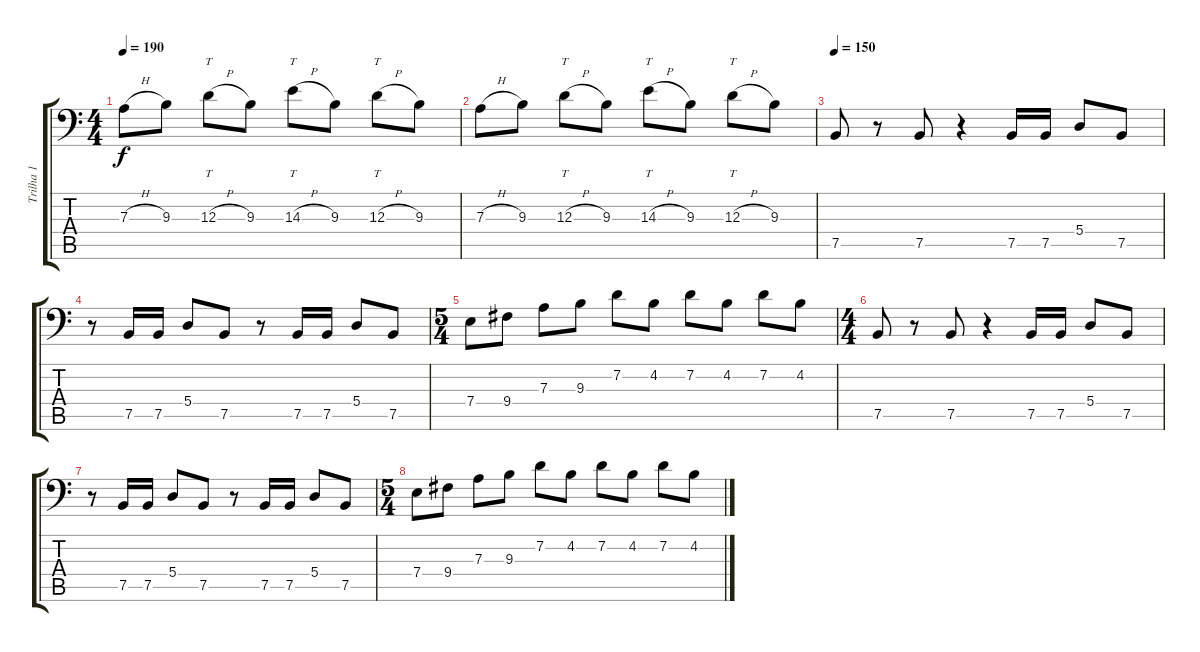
\track ("Trilha 1" "Trilha 1") {instrument electricbassfinger}
\staff {score tabs}
\tuning (C3 G2 D2 A1 E1 B0) {hide}
\ts (4 4)
\tempo 190
\clef f4
\ks c
7.3{h}.8{dy f} 9.3.8 12.3{h}.8{tt} 9.3.8 14.3{h}.8{tt} 9.3.8 12.3{h}.8{tt} 9.3.8 |
7.3{h}.8 9.3.8 12.3{h}.8{tt} 9.3.8 14.3{h}.8{tt} 9.3.8 12.3{h}.8{tt} 9.3.8 |
\tempo 150
7.5.8 r.8 7.5.8 r.4 7.5.16 7.5.16 5.4.8 7.5.8 |
r.8 7.5.16 7.5.16 5.4.8 7.5.8 r.8 7.5.16 7.5.16 5.4.8 7.5.8 |
\ts (5 4)
7.4.8 9.4.8 7.3.8 9.3.8 7.2.8 4.2.8 7.2.8 4.2.8 7.2.8 4.2.8 |
\ts (4 4)
7.5.8 r.8 7.5.8 r.4 7.5.16 7.5.16 5.4.8 7.5.8 |
r.8 7.5.16 7.5.16 5.4.8 7.5.8 r.8 7.5.16 7.5.16 5.4.8 7.5.8 |
\ts (5 4)
7.4.8 9.4.8 7.3.8 9.3.8 7.2.8 4.2.8 7.2.8 4.2.8 7.2.8 4.2.8
